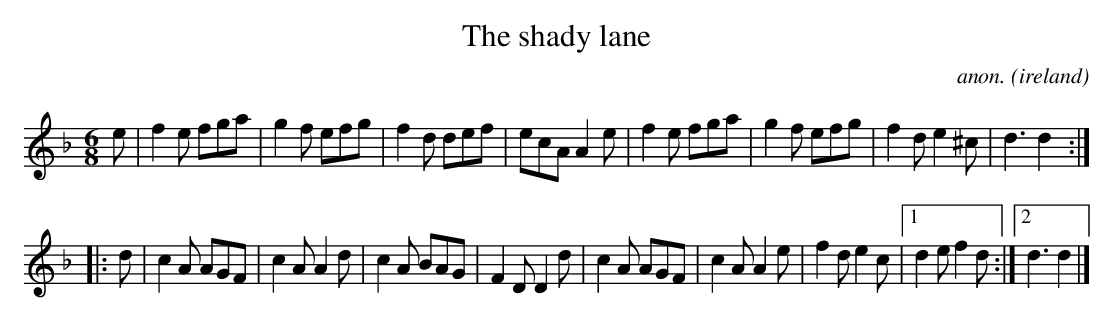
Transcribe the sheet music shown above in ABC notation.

X:1
T:The shady lane
O:ireland
C:anon.
M:6/8
L:1/8
K:Dm
e|f2e fga|g2f efg|f2d def|ecA A2e|f2e fga|g2f efg|f2d e2^c|d3d2:|
|:d|c2A AGF|c2A A2d|c2A BAG|F2D D2d|c2A AGF|c2A A2e|f2d e2c|[1 d2e f2d:|[2 d3 d2|]
